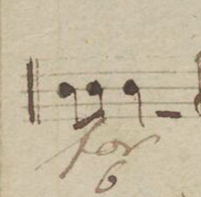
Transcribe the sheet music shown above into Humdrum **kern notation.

**kern	**fba	**dynam
*I"Organ.	*	*
*clefF4	*	*
*k[b-]	*	*
*met(c)	*	*
*M4/4	*	*
8D\L	.	f
8D\Jb	.	.
4D\	.	.
2r	.	.
==	==	==
*-	*-	*-
